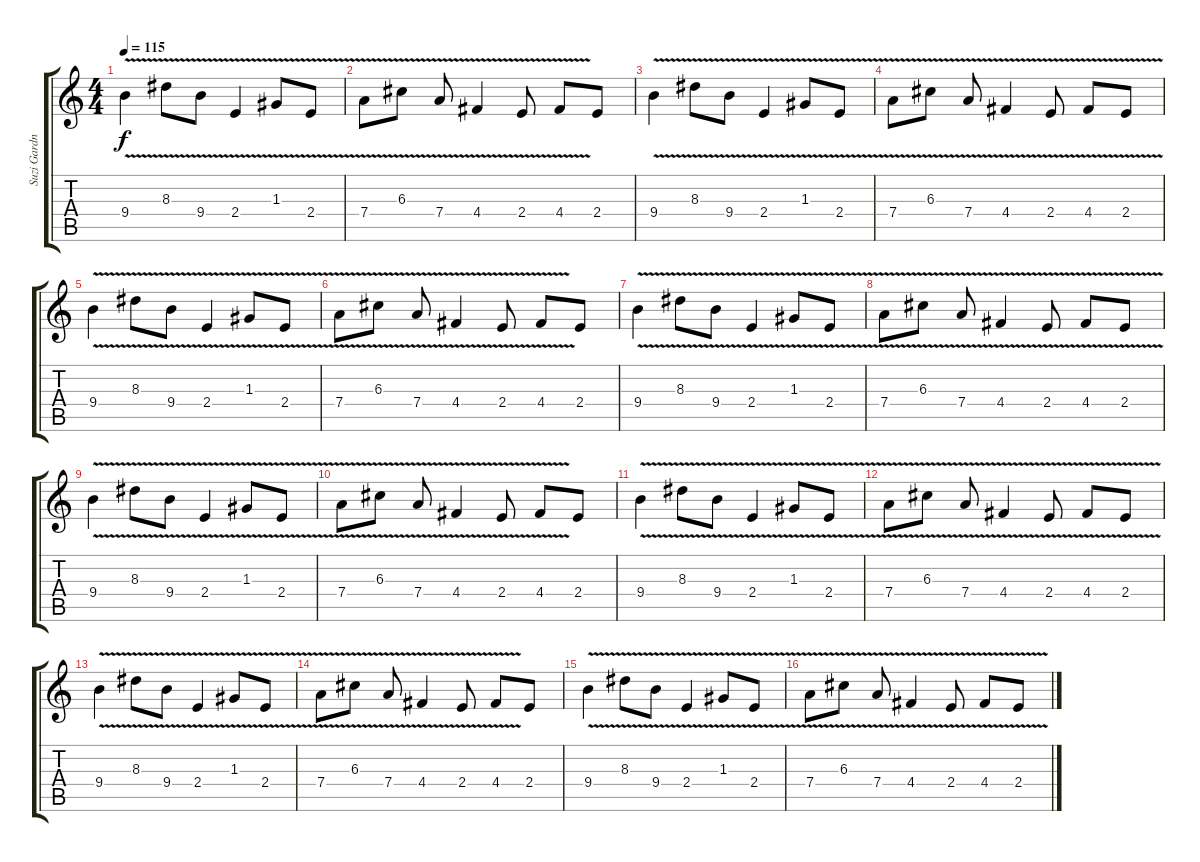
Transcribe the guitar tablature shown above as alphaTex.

\track ("Suzi Gardner" "Suzi Gardn") {instrument distortionguitar}
\staff {score tabs}
\tuning (E4 B3 G3 D3 A2 E2) {hide}
\ts (4 4)
\tempo 115
\clef g2
\ks c
9.4{v}.4{dy f} 8.3{v}.8 9.4{v}.8 2.4{v}.4 1.3{v}.8 2.4{v}.8 |
7.4{v}.8 6.3{v}.8 7.4{v}.8 4.4{v}.4 2.4{v}.8 4.4{v}.8 2.4.8 |
9.4{v}.4 8.3{v}.8 9.4{v}.8 2.4{v}.4 1.3{v}.8 2.4{v}.8 |
7.4{v}.8 6.3{v}.8 7.4{v}.8 4.4{v}.4 2.4{v}.8 4.4{v}.8 2.4{v}.8 |
9.4{v}.4 8.3{v}.8 9.4{v}.8 2.4{v}.4 1.3{v}.8 2.4{v}.8 |
7.4{v}.8 6.3{v}.8 7.4{v}.8 4.4{v}.4 2.4{v}.8 4.4{v}.8 2.4.8 |
9.4{v}.4 8.3{v}.8 9.4{v}.8 2.4{v}.4 1.3{v}.8 2.4{v}.8 |
7.4{v}.8 6.3{v}.8 7.4{v}.8 4.4{v}.4 2.4{v}.8 4.4{v}.8 2.4{v}.8 |
9.4{v}.4 8.3{v}.8 9.4{v}.8 2.4{v}.4 1.3{v}.8 2.4{v}.8 |
7.4{v}.8 6.3{v}.8 7.4{v}.8 4.4{v}.4 2.4{v}.8 4.4{v}.8 2.4.8 |
9.4{v}.4 8.3{v}.8 9.4{v}.8 2.4{v}.4 1.3{v}.8 2.4{v}.8 |
7.4{v}.8 6.3{v}.8 7.4{v}.8 4.4{v}.4 2.4{v}.8 4.4{v}.8 2.4{v}.8 |
9.4{v}.4 8.3{v}.8 9.4{v}.8 2.4{v}.4 1.3{v}.8 2.4{v}.8 |
7.4{v}.8 6.3{v}.8 7.4{v}.8 4.4{v}.4 2.4{v}.8 4.4{v}.8 2.4.8 |
9.4{v}.4 8.3{v}.8 9.4{v}.8 2.4{v}.4 1.3{v}.8 2.4{v}.8 |
7.4{v}.8 6.3{v}.8 7.4{v}.8 4.4{v}.4 2.4{v}.8 4.4{v}.8 2.4{v}.8
